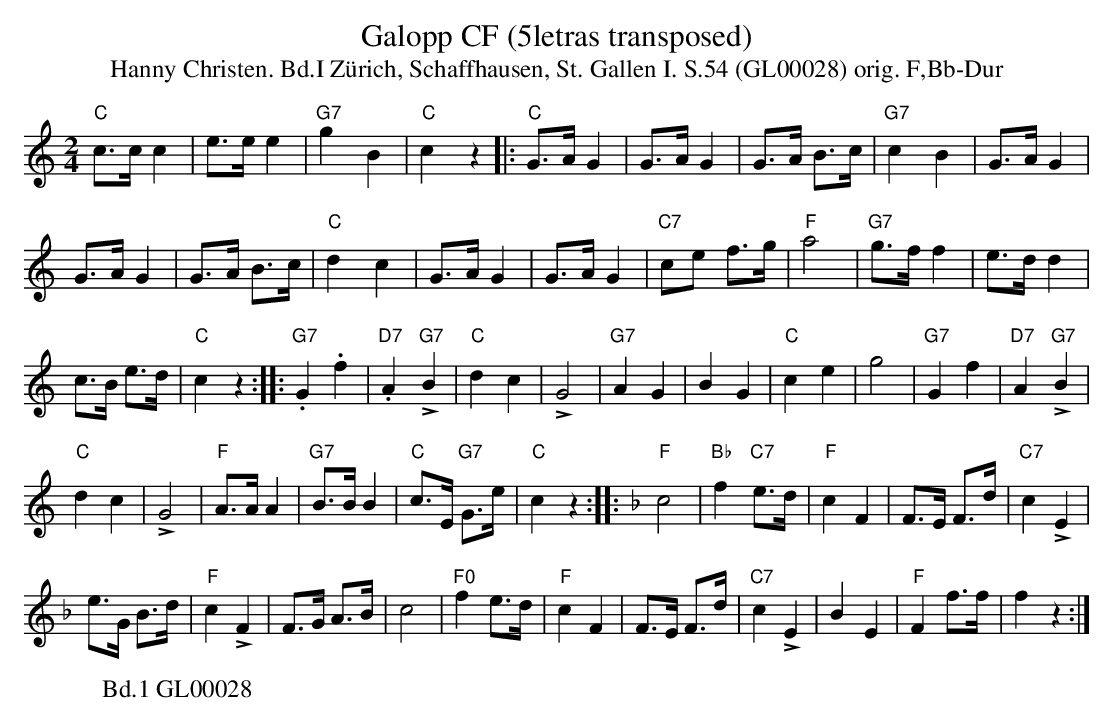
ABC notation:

X:1
T:Galopp CF (5letras transposed)
T:Hanny Christen. Bd.I Zürich, Schaffhausen, St. Gallen I. S.54 (GL00028) orig. F,Bb-Dur
M:2/4
L:1/8
K:C transpose=3 %%MIDI gchordon
"C"c>cc2 | e>ee2 | "G7"g2B2 | "C"c2z2 |: "C"G>A G2 | G>AG2 | G>A B>c | \
"G7"c2B2 | G>A G2 |
 G>A G2 | G>A B>c | "C"d2c2 | G>AG2 | G>AG2 | \
"C7"ce f>g | "F"a4 | "G7"g>ff2 | e>dd2 |
 c>B e>d | "C"c2z2 :: "G7".G2.f2 | \
"D7".A2 "G7"!>!B2 | "C"d2c2 | !>!G4 | "G7"A2G2 | B2G2 | "C"c2e2 | g4 | "G7"G2f2 | "D7"A2"G7"!>!B2 |
"C"d2c2 | !>!G4 | "F"A>AA2 | "G7"B>BB2 | "C"c>E "G7"G>e | "C"c2z2 :: [K:F] "F"c4 | "Bb"f2"C7"e>d | \
"F"c2F2 | F>E F>d | "C7"c2!>!E2 |
 e>G B>d | "F"c2!>!F2 | F>G A>B | \
c4 | "F0"f2 e>d | "F"c2F2 | F>E F>d | "C7"c2!>!E2 | B2E2 | "F"F2f>f | f2z2 :|
W: Bd.1 GL00028
